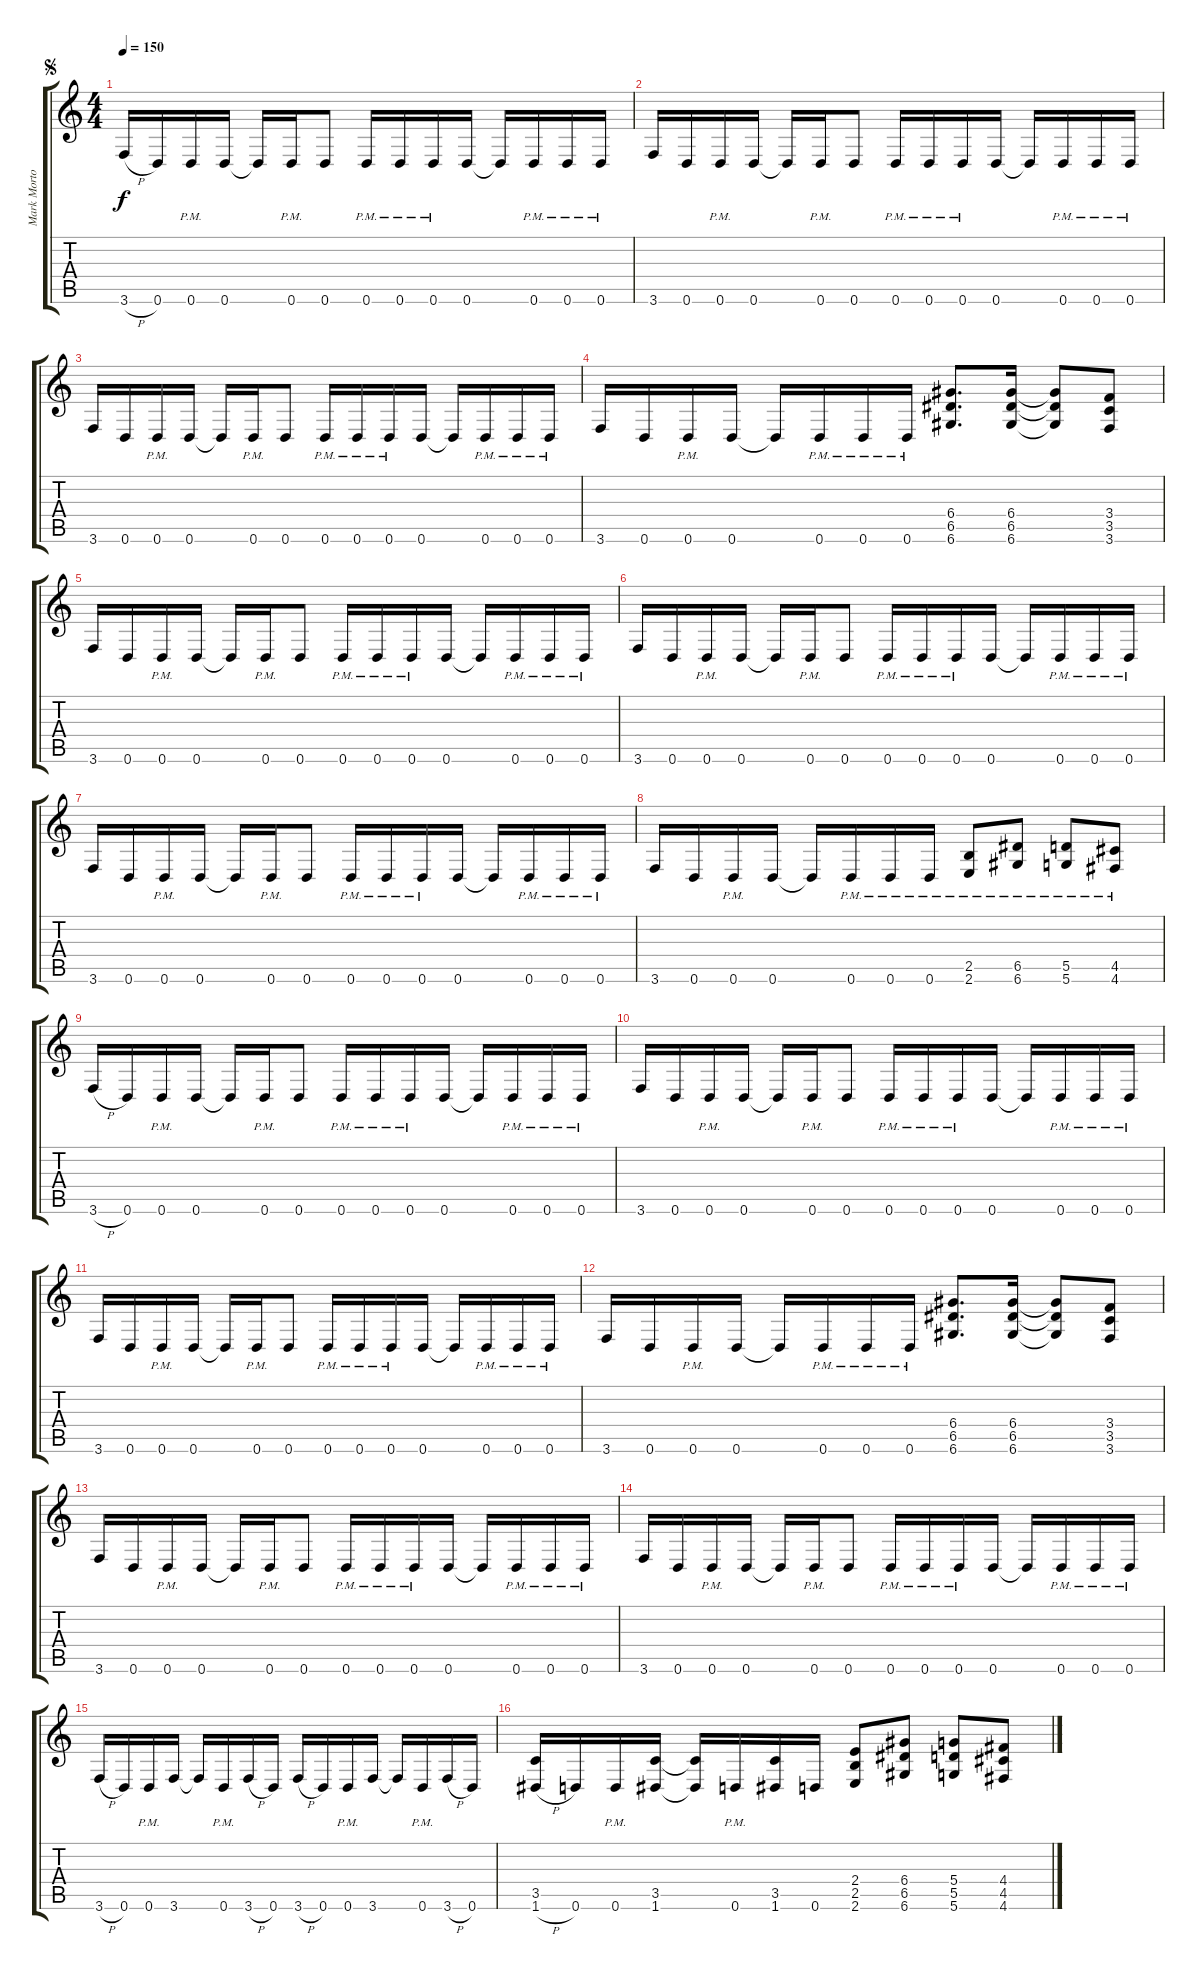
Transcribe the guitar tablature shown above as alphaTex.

\track ("Mark Morton" "Mark Morto") {instrument distortionguitar}
\staff {score tabs}
\tuning (E4 B3 G3 D3 A2 D2) {hide}
\ts (4 4)
\jump segno
\tempo 150
\clef g2
\ks c
3.6{h}.16{dy f} 0.6.16 0.6{pm}.16 0.6.16 0.6{t}.16 0.6{pm}.16 0.6.8 0.6{pm}.16 0.6{pm}.16 0.6{pm}.16 0.6.16 0.6{t}.16 0.6{pm}.16 0.6{pm}.16 0.6{pm}.16 |
3.6.16 0.6.16 0.6{pm}.16 0.6.16 0.6{t}.16 0.6{pm}.16 0.6.8 0.6{pm}.16 0.6{pm}.16 0.6{pm}.16 0.6.16 0.6{t}.16 0.6{pm}.16 0.6{pm}.16 0.6{pm}.16 |
3.6.16 0.6.16 0.6{pm}.16 0.6.16 0.6{t}.16 0.6{pm}.16 0.6.8 0.6{pm}.16 0.6{pm}.16 0.6{pm}.16 0.6.16 0.6{t}.16 0.6{pm}.16 0.6{pm}.16 0.6{pm}.16 |
3.6.16 0.6.16 0.6{pm}.16 0.6.16 0.6{t}.16 0.6{pm}.16 0.6{pm}.16 0.6{pm}.16 (6.4 6.5 6.6).8{d} (6.4 6.5 6.6).16 (6.4{t} 6.5{t} 6.6{t}).8 (3.4 3.5 3.6).8 |
3.6.16 0.6.16 0.6{pm}.16 0.6.16 0.6{t}.16 0.6{pm}.16 0.6.8 0.6{pm}.16 0.6{pm}.16 0.6{pm}.16 0.6.16 0.6{t}.16 0.6{pm}.16 0.6{pm}.16 0.6{pm}.16 |
3.6.16 0.6.16 0.6{pm}.16 0.6.16 0.6{t}.16 0.6{pm}.16 0.6.8 0.6{pm}.16 0.6{pm}.16 0.6{pm}.16 0.6.16 0.6{t}.16 0.6{pm}.16 0.6{pm}.16 0.6{pm}.16 |
3.6.16 0.6.16 0.6{pm}.16 0.6.16 0.6{t}.16 0.6{pm}.16 0.6.8 0.6{pm}.16 0.6{pm}.16 0.6{pm}.16 0.6.16 0.6{t}.16 0.6{pm}.16 0.6{pm}.16 0.6{pm}.16 |
3.6.16 0.6.16 0.6{pm}.16 0.6.16 0.6{t}.16 0.6{pm}.16 0.6{pm}.16 0.6{pm}.16 (2.5{pm} 2.6{pm}).8 (6.5{pm} 6.6{pm}).8 (5.5{pm} 5.6{pm}).8 (4.5{pm} 4.6{pm}).8 |
3.6{h}.16 0.6.16 0.6{pm}.16 0.6.16 0.6{t}.16 0.6{pm}.16 0.6.8 0.6{pm}.16 0.6{pm}.16 0.6{pm}.16 0.6.16 0.6{t}.16 0.6{pm}.16 0.6{pm}.16 0.6{pm}.16 |
3.6.16 0.6.16 0.6{pm}.16 0.6.16 0.6{t}.16 0.6{pm}.16 0.6.8 0.6{pm}.16 0.6{pm}.16 0.6{pm}.16 0.6.16 0.6{t}.16 0.6{pm}.16 0.6{pm}.16 0.6{pm}.16 |
3.6.16 0.6.16 0.6{pm}.16 0.6.16 0.6{t}.16 0.6{pm}.16 0.6.8 0.6{pm}.16 0.6{pm}.16 0.6{pm}.16 0.6.16 0.6{t}.16 0.6{pm}.16 0.6{pm}.16 0.6{pm}.16 |
3.6.16 0.6.16 0.6{pm}.16 0.6.16 0.6{t}.16 0.6{pm}.16 0.6{pm}.16 0.6{pm}.16 (6.4 6.5 6.6).8{d} (6.4 6.5 6.6).16 (6.4{t} 6.5{t} 6.6{t}).8 (3.4 3.5 3.6).8 |
3.6.16 0.6.16 0.6{pm}.16 0.6.16 0.6{t}.16 0.6{pm}.16 0.6.8 0.6{pm}.16 0.6{pm}.16 0.6{pm}.16 0.6.16 0.6{t}.16 0.6{pm}.16 0.6{pm}.16 0.6{pm}.16 |
3.6.16 0.6.16 0.6{pm}.16 0.6.16 0.6{t}.16 0.6{pm}.16 0.6.8 0.6{pm}.16 0.6{pm}.16 0.6{pm}.16 0.6.16 0.6{t}.16 0.6{pm}.16 0.6{pm}.16 0.6{pm}.16 |
3.6{h}.16 0.6.16 0.6{pm}.16 3.6.16 3.6{t}.16 0.6{pm}.16 3.6{h}.16 0.6.16 3.6{h}.16 0.6.16 0.6{pm}.16 3.6.16 3.6{t}.16 0.6{pm}.16 3.6{h}.16 0.6.16 |
(3.5 1.6{h}).16 0.6.16 0.6{pm}.16 (3.5 1.6).16 (3.5{t} 1.6{t}).16 0.6{pm}.16 (3.5 1.6).16 0.6.16 (2.4 2.5 2.6).8 (6.4 6.5 6.6).8 (5.4 5.5 5.6).8 (4.4 4.5 4.6).8
